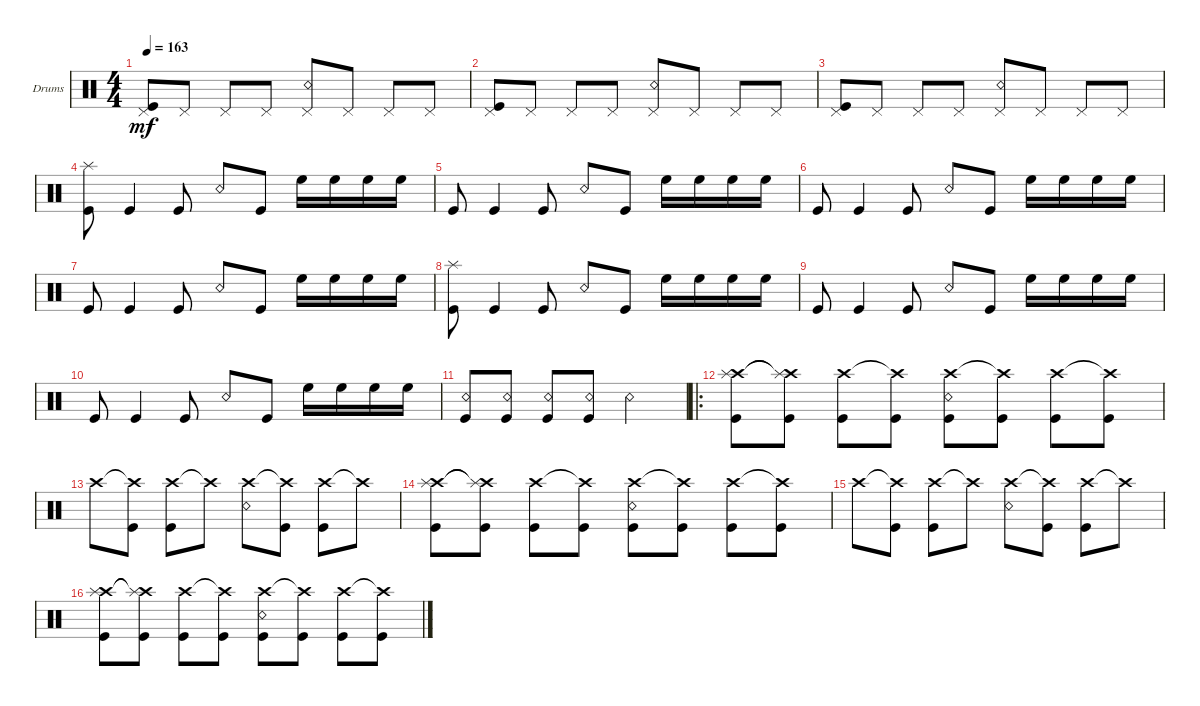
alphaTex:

\defaultSystemsLayout 4
\bracketExtendMode groupsimilarinstruments
\firstSystemTrackNameOrientation horizontal
\otherSystemsTrackNameOrientation horizontal
\track ("Drumkit" "Drums") {instrument percussion}
\staff {score}
\articulation defaults
\ts (4 4)
\tempo 163
\clef neutral
\ks c
("Pedal Hi-Hat (hit)" "Kick (hit)").8{dy mf} "Pedal Hi-Hat (hit)".8 "Pedal Hi-Hat (hit)".8 "Pedal Hi-Hat (hit)".8 ("Pedal Hi-Hat (hit)" "Snare (rim shot)").8 "Pedal Hi-Hat (hit)".8 "Pedal Hi-Hat (hit)".8 "Pedal Hi-Hat (hit)".8 |
("Pedal Hi-Hat (hit)" "Kick (hit)").8 "Pedal Hi-Hat (hit)".8 "Pedal Hi-Hat (hit)".8 "Pedal Hi-Hat (hit)".8 ("Pedal Hi-Hat (hit)" "Snare (rim shot)").8 "Pedal Hi-Hat (hit)".8 "Pedal Hi-Hat (hit)".8 "Pedal Hi-Hat (hit)".8 |
("Pedal Hi-Hat (hit)" "Kick (hit)").8 "Pedal Hi-Hat (hit)".8 "Pedal Hi-Hat (hit)".8 "Pedal Hi-Hat (hit)".8 ("Pedal Hi-Hat (hit)" "Snare (rim shot)").8 "Pedal Hi-Hat (hit)".8 "Pedal Hi-Hat (hit)".8 "Pedal Hi-Hat (hit)".8 |
("Kick (hit)" "Splash (hit)").8 "Kick (hit)".4 "Kick (hit)".8 "Snare (rim shot)".8 "Kick (hit)".8 "High Floor Tom (hit)".16 "High Floor Tom (hit)".16 "High Floor Tom (hit)".16 "High Floor Tom (hit)".16 |
"Kick (hit)".8 "Kick (hit)".4 "Kick (hit)".8 "Snare (rim shot)".8 "Kick (hit)".8 "High Floor Tom (hit)".16 "High Floor Tom (hit)".16 "High Floor Tom (hit)".16 "High Floor Tom (hit)".16 |
"Kick (hit)".8 "Kick (hit)".4 "Kick (hit)".8 "Snare (rim shot)".8 "Kick (hit)".8 "High Floor Tom (hit)".16 "High Floor Tom (hit)".16 "High Floor Tom (hit)".16 "High Floor Tom (hit)".16 |
"Kick (hit)".8 "Kick (hit)".4 "Kick (hit)".8 "Snare (rim shot)".8 "Kick (hit)".8 "High Floor Tom (hit)".16 "High Floor Tom (hit)".16 "High Floor Tom (hit)".16 "High Floor Tom (hit)".16 |
("Kick (hit)" "Splash (hit)").8 "Kick (hit)".4 "Kick (hit)".8 "Snare (rim shot)".8 "Kick (hit)".8 "High Floor Tom (hit)".16 "High Floor Tom (hit)".16 "High Floor Tom (hit)".16 "High Floor Tom (hit)".16 |
"Kick (hit)".8 "Kick (hit)".4 "Kick (hit)".8 "Snare (rim shot)".8 "Kick (hit)".8 "High Floor Tom (hit)".16 "High Floor Tom (hit)".16 "High Floor Tom (hit)".16 "High Floor Tom (hit)".16 |
"Kick (hit)".8 "Kick (hit)".4 "Kick (hit)".8 "Snare (rim shot)".8 "Kick (hit)".8 "High Floor Tom (hit)".16 "High Floor Tom (hit)".16 "High Floor Tom (hit)".16 "High Floor Tom (hit)".16 |
("Kick (hit)" "Snare (rim shot)").8 ("Kick (hit)" "Snare (rim shot)").8 ("Kick (hit)" "Snare (rim shot)").8 ("Kick (hit)" "Snare (rim shot)").8 "Snare (rim shot)".2 |
\ro
("Crash high (hit)" "Splash (hit)" "Kick (hit)").8 ("Crash high (hit)"{t} "Splash (hit)"{t} "Kick (hit)").8 ("Crash high (hit)" "Kick (hit)").8 ("Crash high (hit)"{t} "Kick (hit)").8 ("Crash high (hit)" "Snare (rim shot)" "Kick (hit)").8 ("Crash high (hit)"{t} "Kick (hit)").8 ("Crash high (hit)" "Kick (hit)").8 ("Crash high (hit)"{t} "Kick (hit)").8 |
"Crash high (hit)".8 ("Crash high (hit)"{t} "Kick (hit)").8 ("Crash high (hit)" "Kick (hit)").8 "Crash high (hit)"{t}.8 ("Crash high (hit)" "Snare (rim shot)").8 ("Crash high (hit)"{t} "Kick (hit)").8 ("Crash high (hit)" "Kick (hit)").8 "Crash high (hit)"{t}.8 |
("Crash high (hit)" "Splash (hit)" "Kick (hit)").8 ("Crash high (hit)"{t} "Splash (hit)"{t} "Kick (hit)").8 ("Crash high (hit)" "Kick (hit)").8 ("Crash high (hit)"{t} "Kick (hit)").8 ("Crash high (hit)" "Snare (rim shot)" "Kick (hit)").8 ("Crash high (hit)"{t} "Kick (hit)").8 ("Crash high (hit)" "Kick (hit)").8 ("Crash high (hit)"{t} "Kick (hit)").8 |
"Crash high (hit)".8 ("Crash high (hit)"{t} "Kick (hit)").8 ("Crash high (hit)" "Kick (hit)").8 "Crash high (hit)"{t}.8 ("Crash high (hit)" "Snare (rim shot)").8 ("Crash high (hit)"{t} "Kick (hit)").8 ("Crash high (hit)" "Kick (hit)").8 "Crash high (hit)"{t}.8 |
("Crash high (hit)" "Splash (hit)" "Kick (hit)").8 ("Crash high (hit)"{t} "Splash (hit)"{t} "Kick (hit)").8 ("Crash high (hit)" "Kick (hit)").8 ("Crash high (hit)"{t} "Kick (hit)").8 ("Crash high (hit)" "Snare (rim shot)" "Kick (hit)").8 ("Crash high (hit)"{t} "Kick (hit)").8 ("Crash high (hit)" "Kick (hit)").8 ("Crash high (hit)"{t} "Kick (hit)").8
